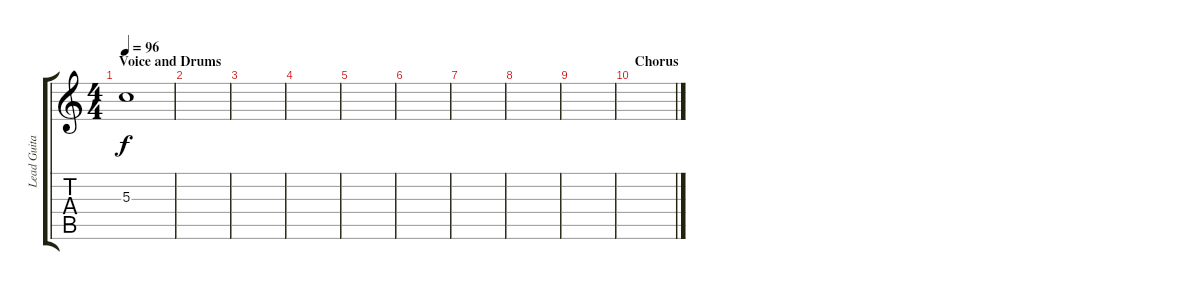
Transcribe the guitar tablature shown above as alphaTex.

\track ("Lead Guitar" "Lead Guita") {instrument overdrivenguitar}
\staff {score tabs}
\tuning (E4 B3 G3 D3 A2 E2) {hide}
\ts (4 4)
\section ("" "Voice and Drums")
\tempo 96
\clef g2
\ks c
5.3.1{dy f} |
|
|
|
|
|
|
|
|
\section ("" "Chorus")
